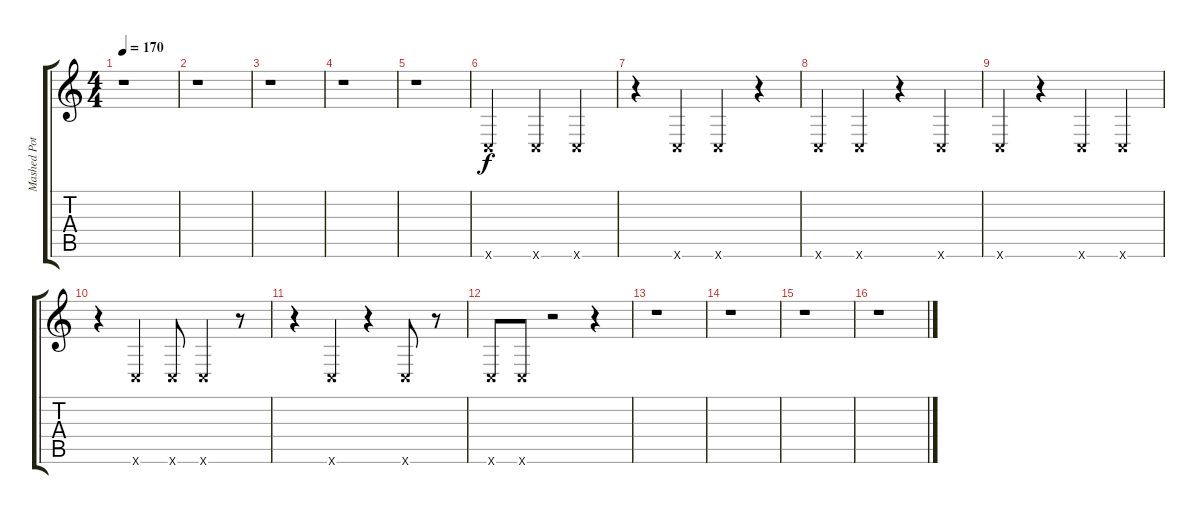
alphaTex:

\track ("Mashed Potato Jonhson" "Mashed Pot") {instrument acousticguitarsteel}
\staff {score tabs}
\tuning (C4 G3 Eb3 Bb2 F2 C2) {hide}
\ts (4 4)
\tempo 170
\clef g2
\ks c
r.1{dy f} |
r.1 |
r.1 |
r.1 |
r.1 |
0.6{x}.2 0.6{x}.4 0.6{x}.4 |
r.4 0.6{x}.4 0.6{x}.4 r.4 |
0.6{x}.4 0.6{x}.4 r.4 0.6{x}.4 |
0.6{x}.4 r.4 0.6{x}.4 0.6{x}.4 |
r.4 0.6{x}.4 0.6{x}.8 0.6{x}.4 r.8 |
r.4 0.6{x}.4 r.4 0.6{x}.8 r.8 |
0.6{x}.8 0.6{x}.8 r.2 r.4 |
r.1 |
r.1 |
r.1 |
r.1
